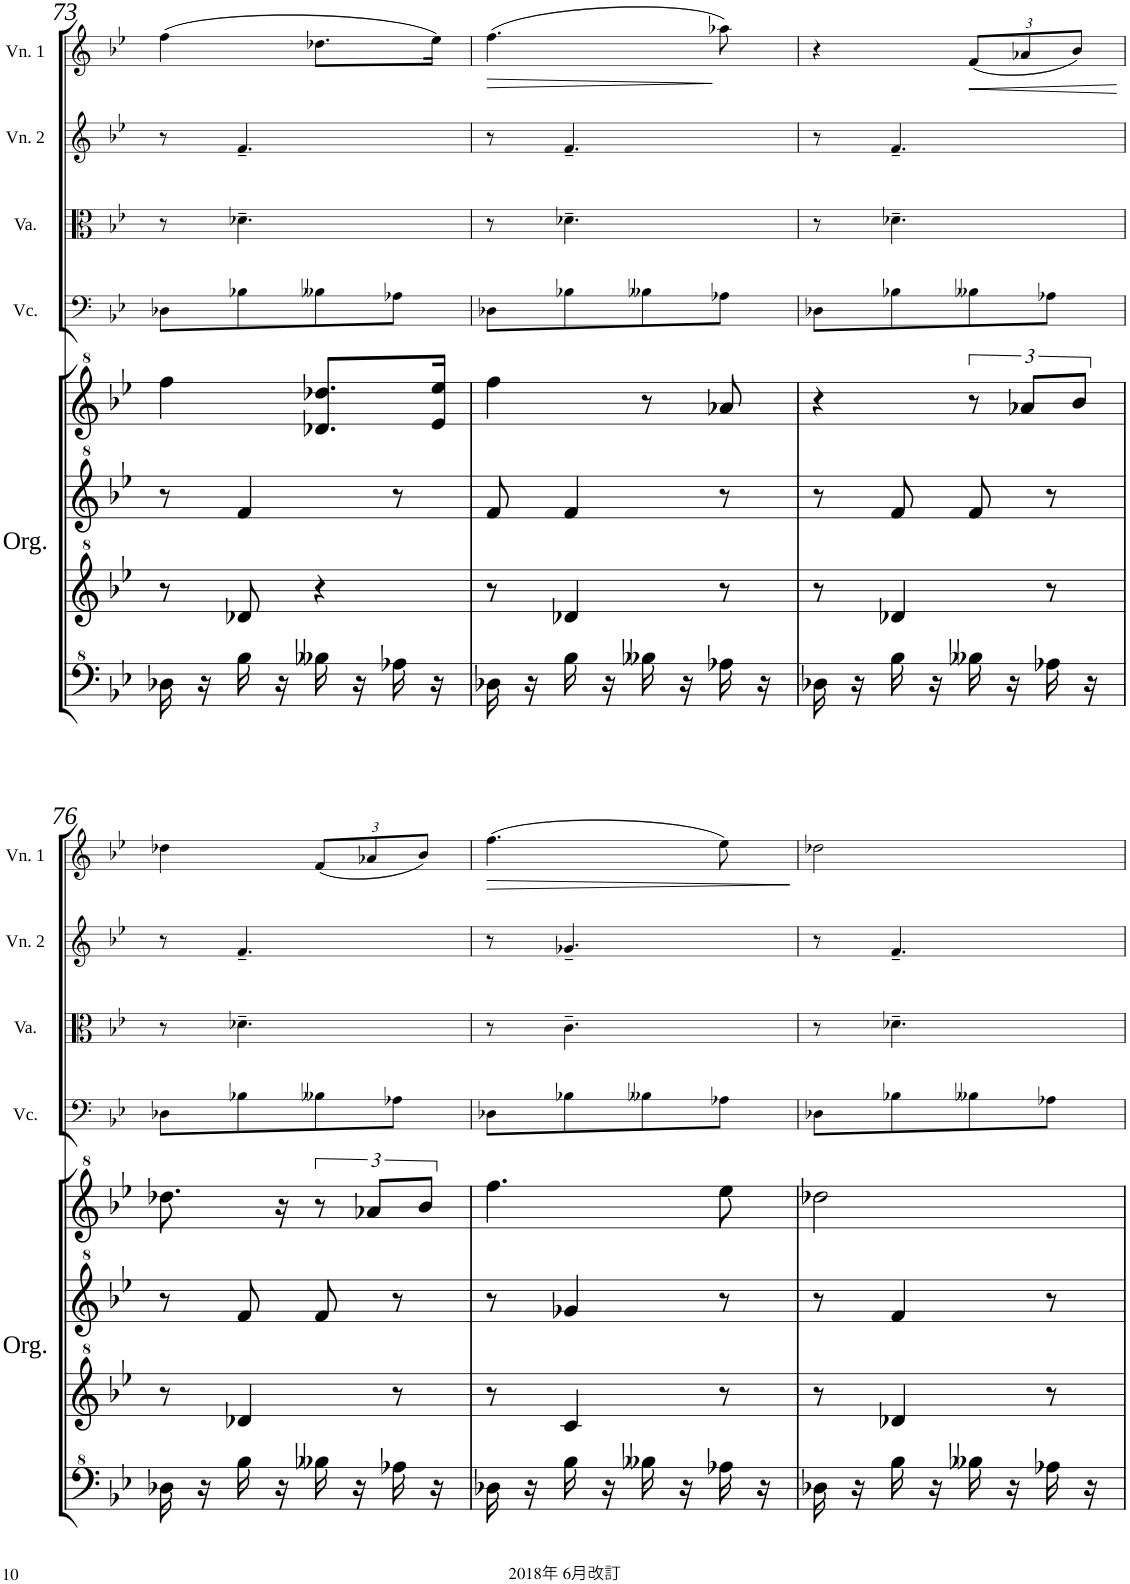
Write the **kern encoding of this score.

**kern	**kern	**kern	**kern	**kern	**kern	**kern	**kern	**dynam
*part5	*part5	*part5	*part5	*part4	*part3	*part2	*part1	*part1
*staff8	*staff7	*staff6	*staff5	*staff4	*staff3	*staff2	*staff1	*staff1
*I"Organ	*	*	*	*I"Violoncello	*I"Viola	*I"Violin 2	*I"Violin 1	*
*I'Org.	*	*	*	*I'Vc.	*I'Va.	*I'Vn. 2	*I'Vn. 1	*
!!LO:PB:g=z
*clefF^4	*clefG^2	*clefG^2	*clefG^2	*clefF4	*clefC3	*clefG2	*clefG2	*
*k[b-e-]	*k[b-e-]	*k[b-e-]	*k[b-e-]	*k[b-e-]	*k[b-e-]	*k[b-e-]	*k[b-e-]	*
*M2/4	*M2/4	*M2/4	*M2/4	*M2/4	*M2/4	*M2/4	*M2/4	*
=73	=73	=73	=73	=73	=73	=73	=73	=73
16d-X\	8r	8r	4fff\	8D-X\L	8r	8r	(4ff\	.
16r	.	.	.	.	.	.	.	.
16b-\	8dd-X/	4ff/	.	8B-X\	4.d-X~\	4.f~/	.	.
16r	.	.	.	.	.	.	.	.
16b--X\	4r	.	8.dd-X/ 8.ddd-X/L	8B--X\	.	.	8.dd-X\L	.
16r	.	.	.	.	.	.	.	.
16a-X\	.	8r	.	8A-X\J	.	.	.	.
16r	.	.	16ee-/ 16eee-/Jk	.	.	.	16ee-\Jk)	.
=74	=74	=74	=74	=74	=74	=74	=74	=74
!	!	!	!	!	!	!	!	!LO:HP:b
16d-X\	8r	8ff/	4fff\	8D-X\L	8r	8r	(4.ff\	>
16r	.	.	.	.	.	.	.	.
16b-\	4dd-X/	4ff/	.	8B-X\	4.d-X~\	4.f~/	.	.
16r	.	.	.	.	.	.	.	.
16b--X\	.	.	8r	8B--X\	.	.	.	.
16r	.	.	.	.	.	.	.	.
16a-X\	8r	8r	8aa-X/	8A-X\J	.	.	8aa-X\)	]
16r	.	.	.	.	.	.	.	.
=75	=75	=75	=75	=75	=75	=75	=75	=75
16d-X\	8r	8r	4r	8D-X\L	8r	8r	4r	.
16r	.	.	.	.	.	.	.	.
16b-\	4dd-X/	8ff/	.	8B-X\	4.d-X~\	4.f~/	.	.
16r	.	.	.	.	.	.	.	.
*	*	*	*	*	*	*	*Xbrackettup	*
!	!	!	!	!	!	!	!	!LO:HP:b
16b--X\	.	8ff/	12r	8B--X\	.	.	(12f/L	<
16r	.	.	.	.	.	.	.	.
.	.	.	12aa-X/L	.	.	.	12a-X/	.
16a-X\	8r	8r	.	8A-X\J	.	.	.	.
.	.	.	12bb-/J	.	.	.	12b-/J)	.
16r	.	.	.	.	.	.	.	.
.	.	.	.	.	.	.	.	[
!!LO:LB:g=z
=76	=76	=76	=76	=76	=76	=76	=76	=76
16d-X\	8r	8r	8.ddd-X\	8D-X\L	8r	8r	4dd-X\	.
16r	.	.	.	.	.	.	.	.
16b-\	4dd-X/	8ff/	.	8B-X\	4.d-X~\	4.f~/	.	.
16r	.	.	16r	.	.	.	.	.
16b--X\	.	8ff/	12r	8B--X\	.	.	(12f/L	.
16r	.	.	.	.	.	.	.	.
.	.	.	12aa-X/L	.	.	.	12a-X/	.
16a-X\	8r	8r	.	8A-X\J	.	.	.	.
.	.	.	12bb-/J	.	.	.	12b-/J)	.
16r	.	.	.	.	.	.	.	.
=77	=77	=77	=77	=77	=77	=77	=77	=77
!	!	!	!	!	!	!	!	!LO:HP:b
16d-X\	8r	8r	4.fff\	8D-X\L	8r	8r	(4.ff\	>
16r	.	.	.	.	.	.	.	.
16b-\	4cc/	4gg-X/	.	8B-X\	4.c~\	4.g-X~/	.	.
16r	.	.	.	.	.	.	.	.
16b--X\	.	.	.	8B--X\	.	.	.	.
16r	.	.	.	.	.	.	.	.
16a-X\	8r	8r	8eee-\	8A-X\J	.	.	8ee-\)	.
16r	.	.	.	.	.	.	.	.
.	.	.	.	.	.	.	.	]
=78	=78	=78	=78	=78	=78	=78	=78	=78
16d-X\	8r	8r	2ddd-X\	8D-X\L	8r	8r	2dd-X\	.
16r	.	.	.	.	.	.	.	.
16b-\	4dd-X/	4ff/	.	8B-X\	4.d-X~\	4.f~/	.	.
16r	.	.	.	.	.	.	.	.
16b--X\	.	.	.	8B--X\	.	.	.	.
16r	.	.	.	.	.	.	.	.
16a-X\	8r	8r	.	8A-X\J	.	.	.	.
16r	.	.	.	.	.	.	.	.
=	=	=	=	=	=	=	=	=
*-	*-	*-	*-	*-	*-	*-	*-	*-
